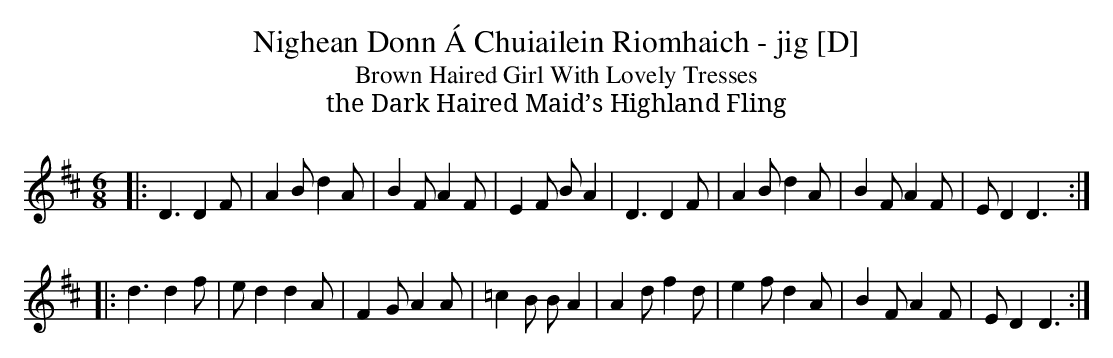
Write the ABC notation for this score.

X:1
T: Nighean Donn \'A Chuiailein Riomhaich - jig [D]
T: Brown Haired Girl With Lovely Tresses
T: the Dark Haired Maid’s Highland Fling
M: 6/8
L: 1/8
K: D
|:\
D3 D2F | A2B d2A | B2F A2F | E2F BA2 |\
D3 D2F | A2B d2A | B2F A2F | ED2 D3 :|
|:\
d3 d2f | ed2 d2A | F2G A2A | =c2B BA2 |\
A2d f2d | e2f d2A | B2F A2F | ED2 D3 :|
